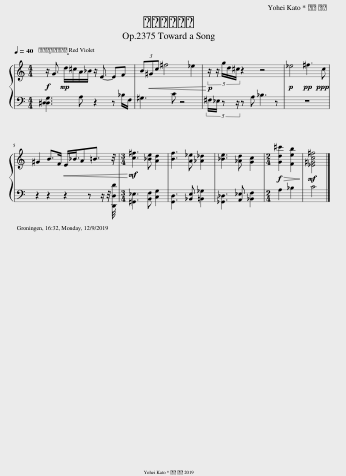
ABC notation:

X:1
%%score { 1 | 2 }
L:1/8
Q:1/4=40
M:4/4
I:linebreak $
K:C
V:1 treble
V:2 bass
V:1
!f! z/ G3/2!mp! d/^c/A/_B/ z/ E3/2- EF | (3B!<(!^Gc ^f4 _e2!<)! |!p! (5:4:5z/ z/ g/d/^c/ z2 z4 |!p! _e4!pp! ^f3!ppp! c |$ ^G2 B>F!<(! E/_B3/4A=B3/2 z/4!<)! | %5
[M:3/4]!mf! [c^f]3 [_Be] [Ad]2 | [Bf]3 [A_e] [_A_d]2 | [_Be]3 [_Ad] [Gc]2 |[M:2/4]!f!!>(! [Gd^c']2 [Feb]2!>)! |!mf! [_E^Gc^f]4 |] %10
V:2
 [D,^D,G,]3 A, z2 z _B,/F,/ | ^G,3 C z4 | (5:4:4^F,/_E,/ z z/ z A, _B,3 z | z8 |$ z2 z2 z2 z z/ z/4 [D,,D,D]/4 | %5
[M:3/4] [^G,,_E,]3 [B,,F,] [C,G,]2 | [G,,D,]3 [_B,,E,] [=B,,_G,]2 | [_G,,_D,]3 [A,,_E,] [_B,,F,]2 |[M:2/4] A,2 _B,2 | C4 |] %10
